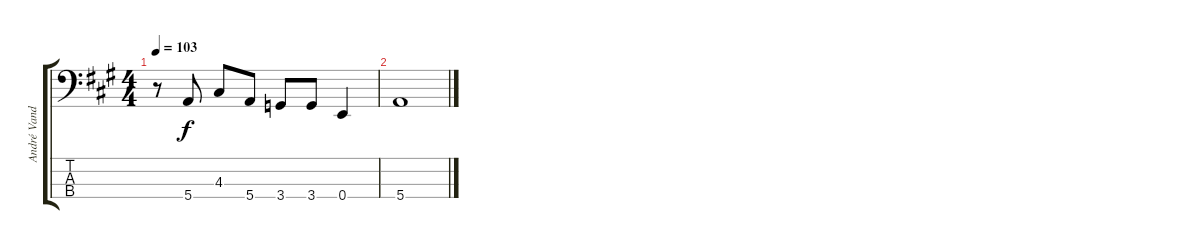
\track ("André Vanderbiest" "André Vand") {instrument electricbassfinger}
\staff {score tabs}
\tuning (G2 D2 A1 E1) {hide}
\ts (4 4)
\tempo 103
\clef f4
\ks a
r.8{dy f} 5.4.8 4.3.8 5.4.8 3.4.8 3.4.8 0.4.4 |
5.4.1
